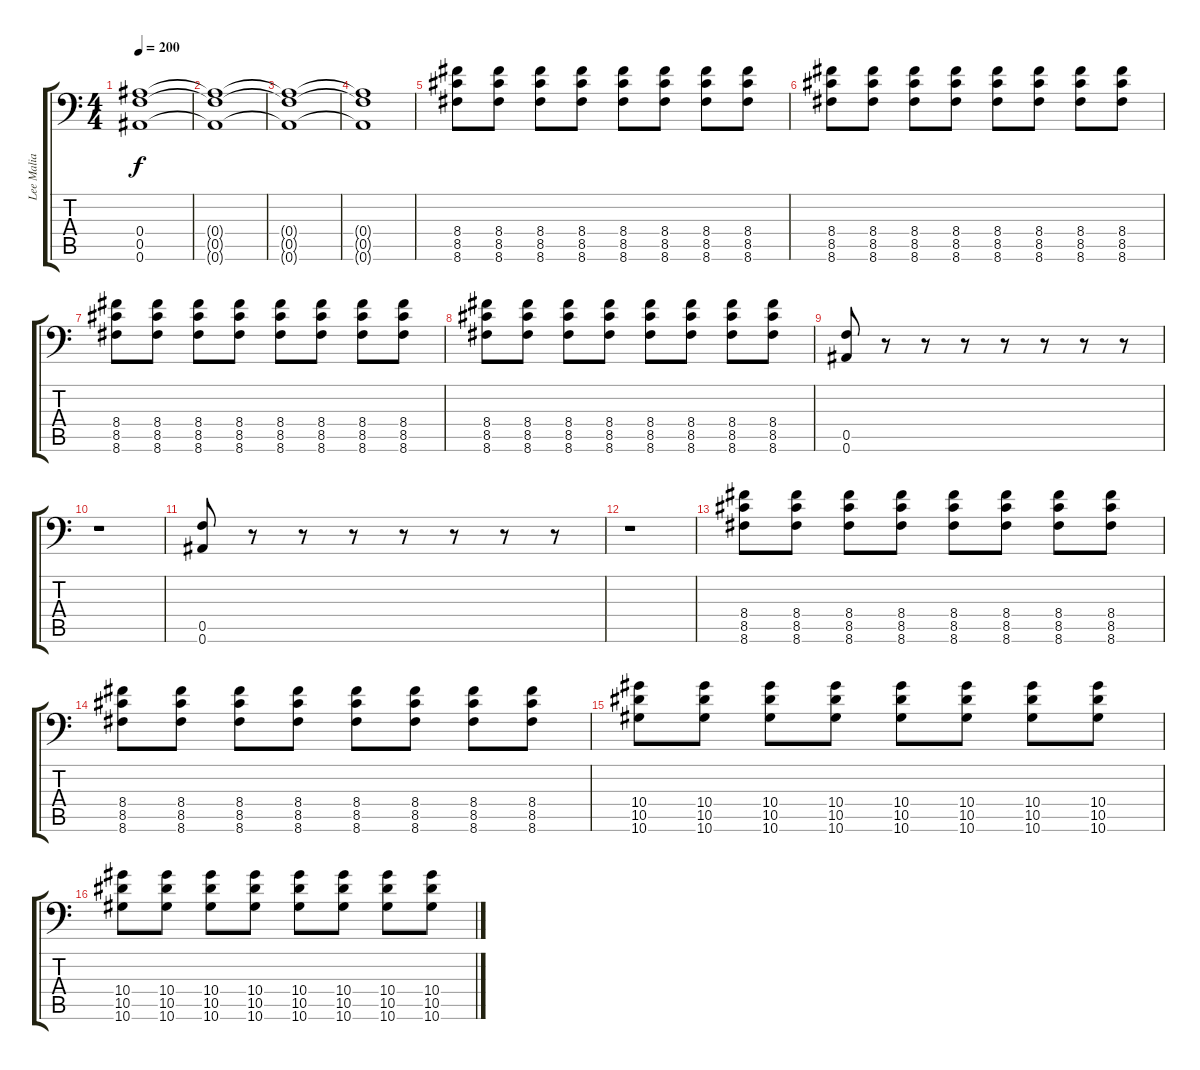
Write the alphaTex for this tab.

\track ("Lee Malia" "Lee Malia") {instrument distortionguitar}
\staff {score tabs}
\tuning (C4 G3 Eb3 Bb2 F2 Bb1) {hide}
\ts (4 4)
\tempo 200
\clef f4
\ks c
(0.4 0.5 0.6).1{dy f} |
(0.4{t} 0.5{t} 0.6{t}).1 |
(0.4{t} 0.5{t} 0.6{t}).1 |
(0.4{t} 0.5{t} 0.6{t}).1 |
(8.4 8.5 8.6).8 (8.4 8.5 8.6).8 (8.4 8.5 8.6).8 (8.4 8.5 8.6).8 (8.4 8.5 8.6).8 (8.4 8.5 8.6).8 (8.4 8.5 8.6).8 (8.4 8.5 8.6).8 |
(8.4 8.5 8.6).8 (8.4 8.5 8.6).8 (8.4 8.5 8.6).8 (8.4 8.5 8.6).8 (8.4 8.5 8.6).8 (8.4 8.5 8.6).8 (8.4 8.5 8.6).8 (8.4 8.5 8.6).8 |
(8.4 8.5 8.6).8 (8.4 8.5 8.6).8 (8.4 8.5 8.6).8 (8.4 8.5 8.6).8 (8.4 8.5 8.6).8 (8.4 8.5 8.6).8 (8.4 8.5 8.6).8 (8.4 8.5 8.6).8 |
(8.4 8.5 8.6).8 (8.4 8.5 8.6).8 (8.4 8.5 8.6).8 (8.4 8.5 8.6).8 (8.4 8.5 8.6).8 (8.4 8.5 8.6).8 (8.4 8.5 8.6).8 (8.4 8.5 8.6).8 |
(0.5 0.6).8 r.8 r.8 r.8 r.8 r.8 r.8 r.8 |
r.1 |
(0.5 0.6).8 r.8 r.8 r.8 r.8 r.8 r.8 r.8 |
r.1 |
(8.4 8.5 8.6).8 (8.4 8.5 8.6).8 (8.4 8.5 8.6).8 (8.4 8.5 8.6).8 (8.4 8.5 8.6).8 (8.4 8.5 8.6).8 (8.4 8.5 8.6).8 (8.4 8.5 8.6).8 |
(8.4 8.5 8.6).8 (8.4 8.5 8.6).8 (8.4 8.5 8.6).8 (8.4 8.5 8.6).8 (8.4 8.5 8.6).8 (8.4 8.5 8.6).8 (8.4 8.5 8.6).8 (8.4 8.5 8.6).8 |
(10.4 10.5 10.6).8 (10.4 10.5 10.6).8 (10.4 10.5 10.6).8 (10.4 10.5 10.6).8 (10.4 10.5 10.6).8 (10.4 10.5 10.6).8 (10.4 10.5 10.6).8 (10.4 10.5 10.6).8 |
(10.4 10.5 10.6).8 (10.4 10.5 10.6).8 (10.4 10.5 10.6).8 (10.4 10.5 10.6).8 (10.4 10.5 10.6).8 (10.4 10.5 10.6).8 (10.4 10.5 10.6).8 (10.4 10.5 10.6).8
